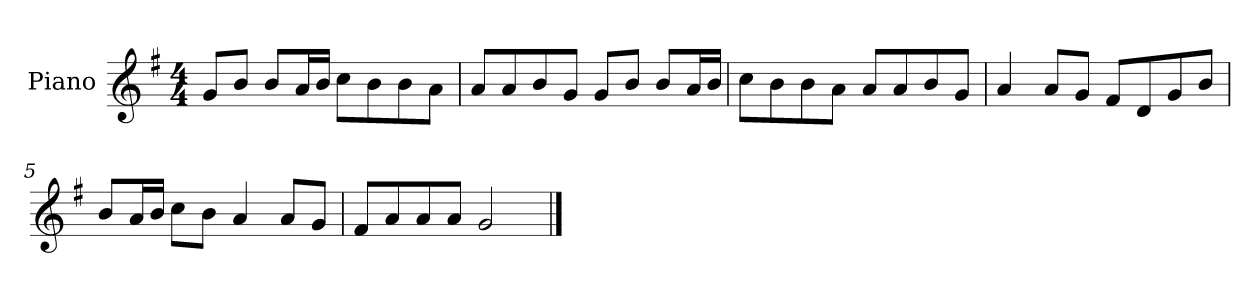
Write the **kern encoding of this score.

**kern
*part1
*staff1
*I"Piano
*I'P-no
*clefG2
*k[f#]
*M4/4
*MM90
=1
8g/L
8b/J
8b/L
16a/L
16b/JJ
8cc\L
8b\
8b\
8a\J
=2
8a/L
8a/
8b/
8g/J
8g/L
8b/J
8b/L
16a/L
16b/JJ
=3
8cc\L
8b\
8b\
8a\J
8a/L
8a/
8b/
8g/J
=4
4a/
8a/L
8g/J
8f#/L
8d/
8g/
8b/J
=5
8b/L
16a/L
16b/JJ
8cc\L
8b\J
4a/
8a/L
8g/J
!!LO:LB:g=z
=6
8f#/L
8a/
8a/
8a/J
2g/
==
*-
